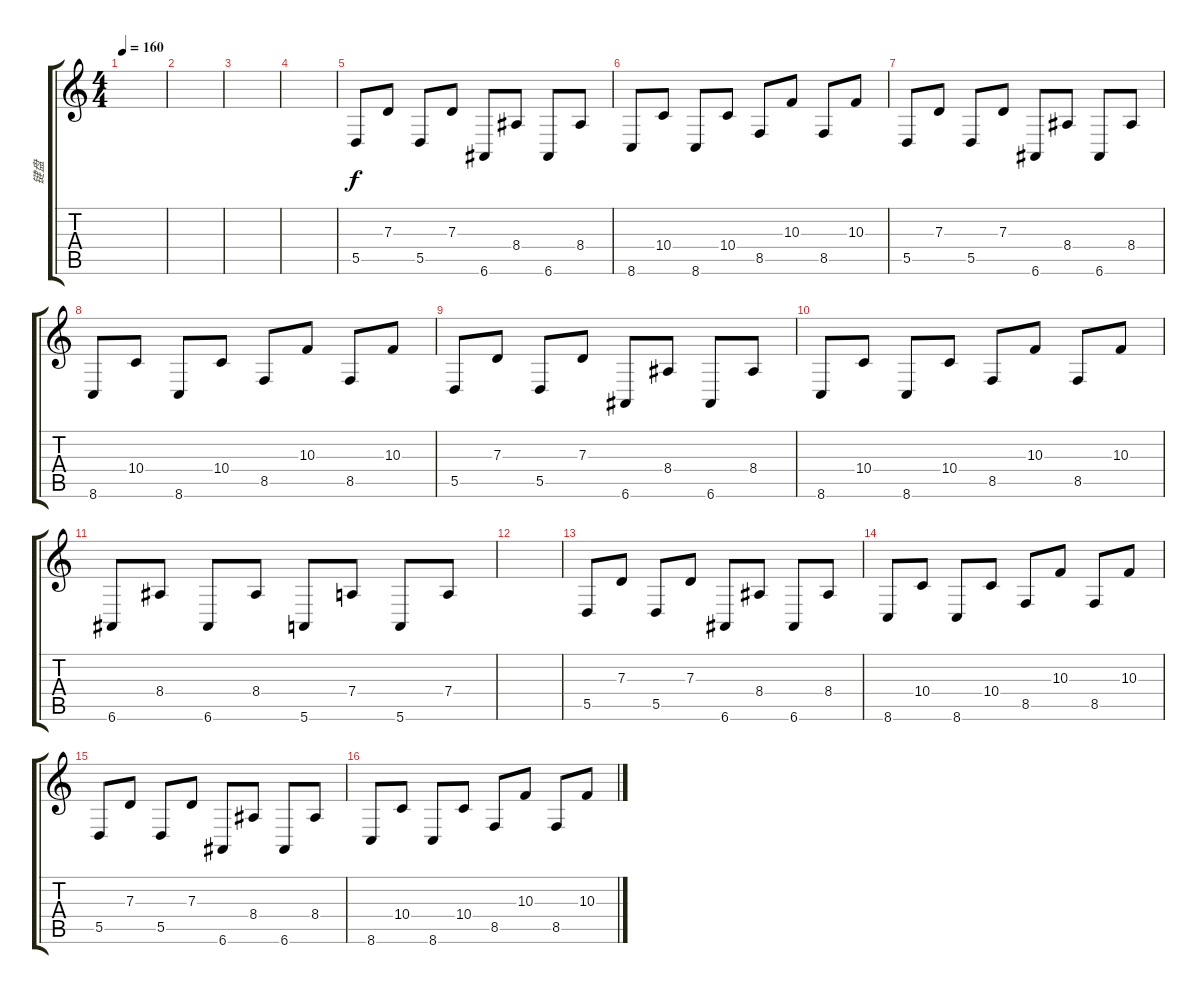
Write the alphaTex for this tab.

\track ("键盘" "键盘") {instrument stringensemble1}
\staff {score tabs}
\tuning (E4 B3 G3 D3 A2 E2) {hide}
\ts (4 4)
\tempo 160
\clef g2
\ks c
|
|
|
|
5.5.8 7.3.8 5.5.8 7.3.8 6.6.8 8.4.8 6.6.8 8.4.8 |
8.6.8 10.4.8 8.6.8 10.4.8 8.5.8 10.3.8 8.5.8 10.3.8 |
5.5.8 7.3.8 5.5.8 7.3.8 6.6.8 8.4.8 6.6.8 8.4.8 |
8.6.8 10.4.8 8.6.8 10.4.8 8.5.8 10.3.8 8.5.8 10.3.8 |
5.5.8 7.3.8 5.5.8 7.3.8 6.6.8 8.4.8 6.6.8 8.4.8 |
8.6.8 10.4.8 8.6.8 10.4.8 8.5.8 10.3.8 8.5.8 10.3.8 |
6.6.8 8.4.8 6.6.8 8.4.8 5.6.8 7.4.8 5.6.8 7.4.8 |
|
5.5.8 7.3.8 5.5.8 7.3.8 6.6.8 8.4.8 6.6.8 8.4.8 |
8.6.8 10.4.8 8.6.8 10.4.8 8.5.8 10.3.8 8.5.8 10.3.8 |
5.5.8 7.3.8 5.5.8 7.3.8 6.6.8 8.4.8 6.6.8 8.4.8 |
8.6.8 10.4.8 8.6.8 10.4.8 8.5.8 10.3.8 8.5.8 10.3.8
